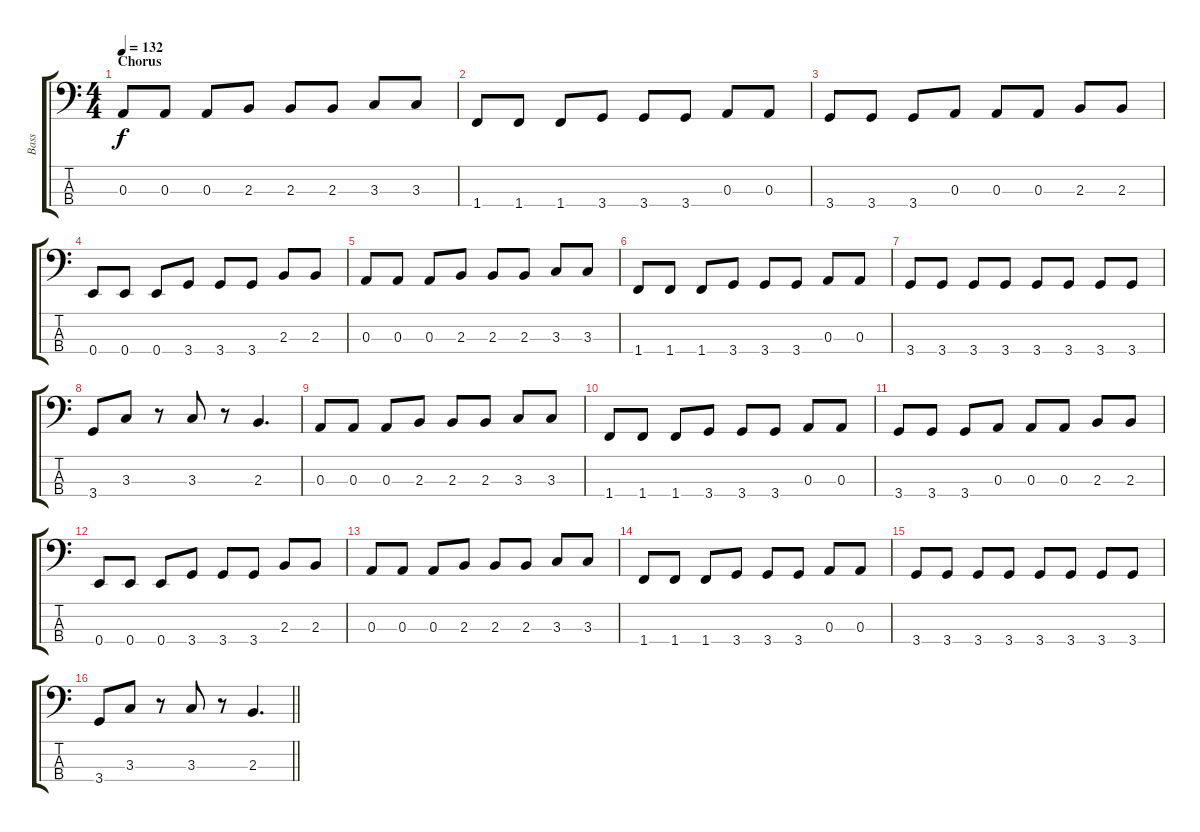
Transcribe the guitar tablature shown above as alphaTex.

\track ("Bass" "Bass") {instrument electricbassfinger}
\staff {score tabs}
\tuning (G2 D2 A1 E1) {hide}
\ts (4 4)
\section ("" "Chorus")
\tempo 132
\clef f4
\ks c
0.3.8{dy f} 0.3.8 0.3.8 2.3.8 2.3.8 2.3.8 3.3.8 3.3.8 |
1.4.8 1.4.8 1.4.8 3.4.8 3.4.8 3.4.8 0.3.8 0.3.8 |
3.4.8 3.4.8 3.4.8 0.3.8 0.3.8 0.3.8 2.3.8 2.3.8 |
0.4.8 0.4.8 0.4.8 3.4.8 3.4.8 3.4.8 2.3.8 2.3.8 |
0.3.8 0.3.8 0.3.8 2.3.8 2.3.8 2.3.8 3.3.8 3.3.8 |
1.4.8 1.4.8 1.4.8 3.4.8 3.4.8 3.4.8 0.3.8 0.3.8 |
3.4.8 3.4.8 3.4.8 3.4.8 3.4.8 3.4.8 3.4.8 3.4.8 |
3.4.8 3.3.8 r.8 3.3.8 r.8 2.3.4{d} |
0.3.8 0.3.8 0.3.8 2.3.8 2.3.8 2.3.8 3.3.8 3.3.8 |
1.4.8 1.4.8 1.4.8 3.4.8 3.4.8 3.4.8 0.3.8 0.3.8 |
3.4.8 3.4.8 3.4.8 0.3.8 0.3.8 0.3.8 2.3.8 2.3.8 |
0.4.8 0.4.8 0.4.8 3.4.8 3.4.8 3.4.8 2.3.8 2.3.8 |
0.3.8 0.3.8 0.3.8 2.3.8 2.3.8 2.3.8 3.3.8 3.3.8 |
1.4.8 1.4.8 1.4.8 3.4.8 3.4.8 3.4.8 0.3.8 0.3.8 |
3.4.8 3.4.8 3.4.8 3.4.8 3.4.8 3.4.8 3.4.8 3.4.8 |
\barLineRight lightlight
3.4.8 3.3.8 r.8 3.3.8 r.8 2.3.4{d}
